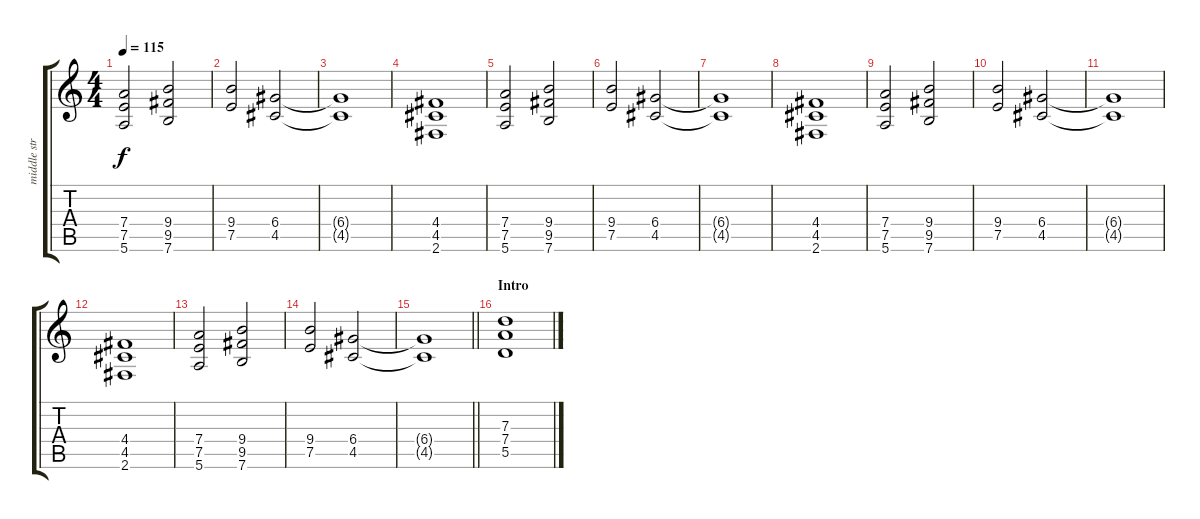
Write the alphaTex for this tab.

\track ("middle strings" "middle str") {instrument electricguitarjazz}
\staff {score tabs}
\tuning (E4 B3 G3 D3 A2 E2) {hide}
\ts (4 4)
\tempo 115
\clef g2
\ks c
(7.4 7.5 5.6).2{dy f} (9.4 9.5 7.6).2 |
(9.4 7.5).2 (6.4 4.5).2 |
(6.4{t} 4.5{t}).1 |
(4.4 4.5 2.6).1 |
(7.4 7.5 5.6).2 (9.4 9.5 7.6).2 |
(9.4 7.5).2 (6.4 4.5).2 |
(6.4{t} 4.5{t}).1 |
(4.4 4.5 2.6).1 |
(7.4 7.5 5.6).2 (9.4 9.5 7.6).2 |
(9.4 7.5).2 (6.4 4.5).2 |
(6.4{t} 4.5{t}).1 |
(4.4 4.5 2.6).1 |
(7.4 7.5 5.6).2 (9.4 9.5 7.6).2 |
(9.4 7.5).2 (6.4 4.5).2 |
\barLineRight lightlight
(6.4{t} 4.5{t}).1 |
\section ("" "Intro")
(7.3 7.4 5.5).1
